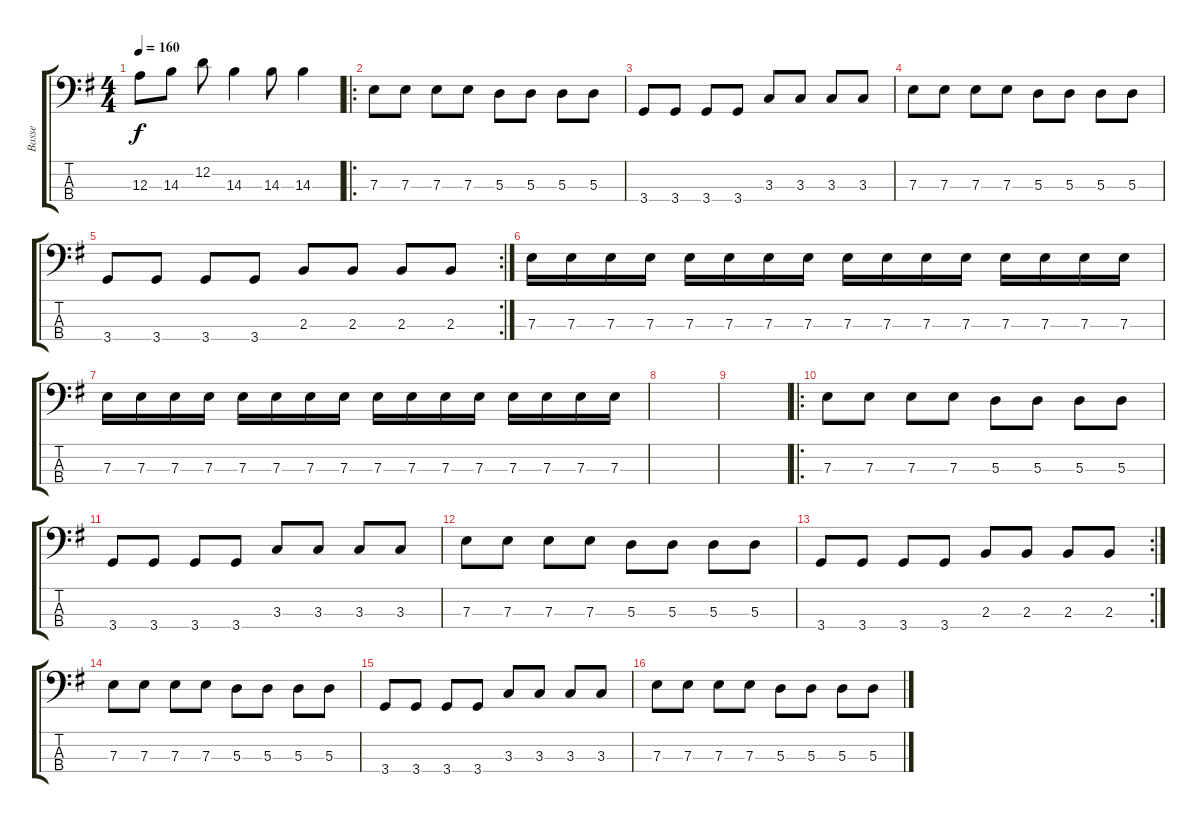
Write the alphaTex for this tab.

\track ("Basse" "Basse") {instrument electricbassfinger}
\staff {score tabs}
\tuning (G2 D2 A1 E1) {hide}
\ts (4 4)
\tempo 160
\clef f4
\ks g
12.3.8{dy f} 14.3.8 12.2.8 14.3.4 14.3.8 14.3.4 |
\ro
7.3.8 7.3.8 7.3.8 7.3.8 5.3.8 5.3.8 5.3.8 5.3.8 |
3.4.8 3.4.8 3.4.8 3.4.8 3.3.8 3.3.8 3.3.8 3.3.8 |
7.3.8 7.3.8 7.3.8 7.3.8 5.3.8 5.3.8 5.3.8 5.3.8 |
\rc 2
3.4.8 3.4.8 3.4.8 3.4.8 2.3.8 2.3.8 2.3.8 2.3.8 |
7.3.16 7.3.16 7.3.16 7.3.16 7.3.16 7.3.16 7.3.16 7.3.16 7.3.16 7.3.16 7.3.16 7.3.16 7.3.16 7.3.16 7.3.16 7.3.16 |
7.3.16 7.3.16 7.3.16 7.3.16 7.3.16 7.3.16 7.3.16 7.3.16 7.3.16 7.3.16 7.3.16 7.3.16 7.3.16 7.3.16 7.3.16 7.3.16 |
|
|
\ro
7.3.8 7.3.8 7.3.8 7.3.8 5.3.8 5.3.8 5.3.8 5.3.8 |
3.4.8 3.4.8 3.4.8 3.4.8 3.3.8 3.3.8 3.3.8 3.3.8 |
7.3.8 7.3.8 7.3.8 7.3.8 5.3.8 5.3.8 5.3.8 5.3.8 |
\rc 2
3.4.8 3.4.8 3.4.8 3.4.8 2.3.8 2.3.8 2.3.8 2.3.8 |
7.3.8 7.3.8 7.3.8 7.3.8 5.3.8 5.3.8 5.3.8 5.3.8 |
3.4.8 3.4.8 3.4.8 3.4.8 3.3.8 3.3.8 3.3.8 3.3.8 |
7.3.8 7.3.8 7.3.8 7.3.8 5.3.8 5.3.8 5.3.8 5.3.8
